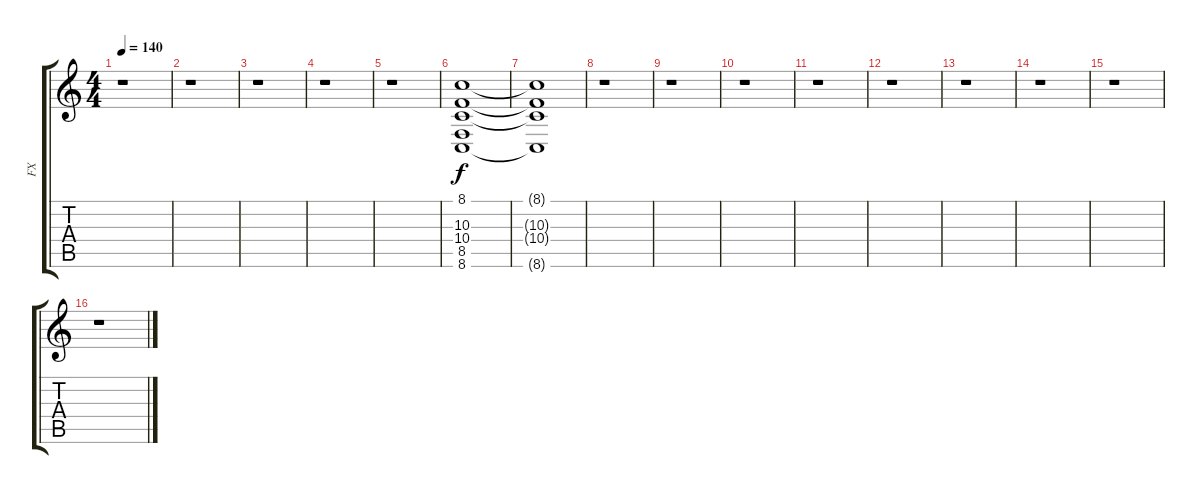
\track ("FX" "FX") {instrument tremolostrings}
\staff {score tabs}
\tuning (E4 B3 G3 D3 A2 E2) {hide}
\ts (4 4)
\tempo 140
\clef g2
\ks c
r.1{dy f} |
r.1 |
r.1 |
r.1 |
r.1 |
(8.1 10.3 10.4 8.5 8.6).1{volume 16 instrument reversecymbal} |
(8.1{t} 10.3{t} 10.4{t} 8.6{t}).1 |
r.1 |
r.1 |
r.1 |
r.1 |
r.1 |
r.1 |
r.1 |
r.1 |
r.1
